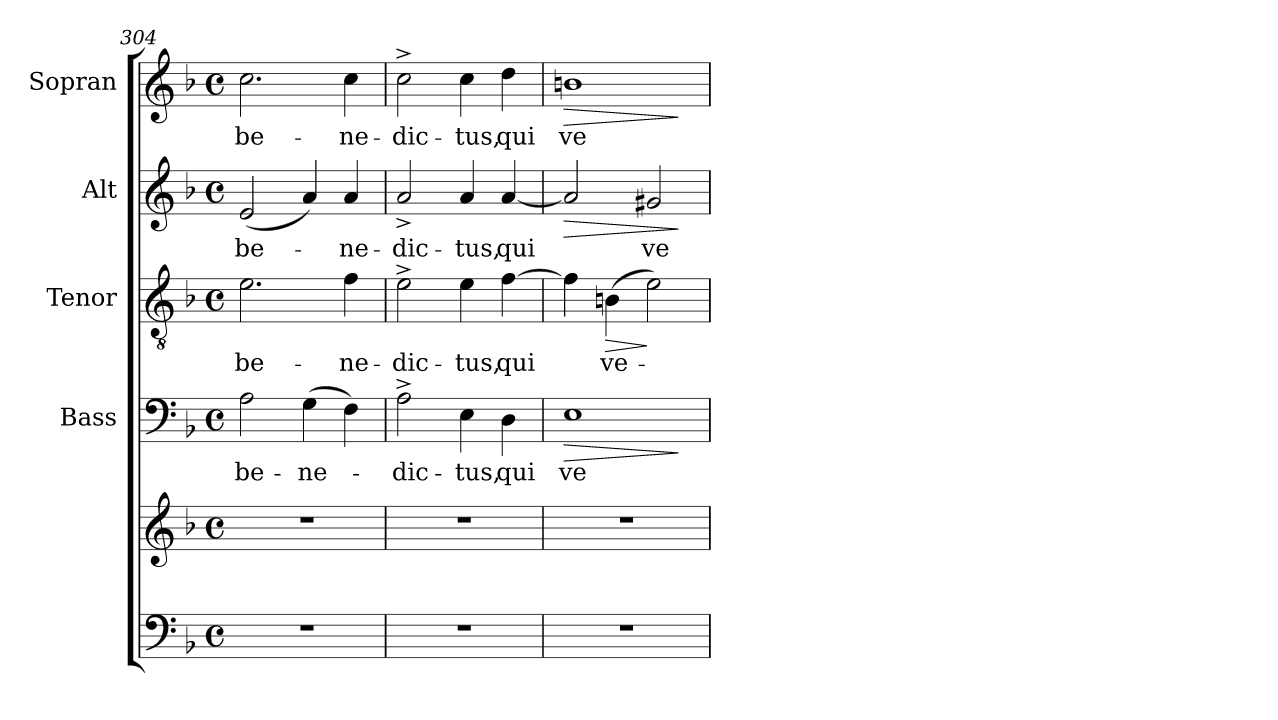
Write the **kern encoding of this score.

**kern	**kern	**kern	**text	**dynam	**kern	**text	**dynam	**kern	**text	**dynam	**kern	**text	**dynam
*part5	*part5	*part4	*part4	*part4	*part3	*part3	*part3	*part2	*part2	*part2	*part1	*part1	*part1
*staff6	*staff5	*staff4	*staff4	*staff4	*staff3	*staff3	*staff3	*staff2	*staff2	*staff2	*staff1	*staff1	*staff1
*	*	*I"Bass	*	*	*I"Tenor	*	*	*I"Alt	*	*	*I"Sopran	*	*
*	*	*I'B.	*	*	*I'T.	*	*	*I'A.	*	*	*I'S.	*	*
*clefF4	*clefG2	*clefF4	*	*	*clefGv2	*	*	*clefG2	*	*	*clefG2	*	*
*k[b-]	*k[b-]	*k[b-]	*	*	*k[b-]	*	*	*k[b-]	*	*	*k[b-]	*	*
*F:	*F:	*F:	*	*	*F:	*	*	*F:	*	*	*F:	*	*
*M4/4	*M4/4	*M4/4	*	*	*M4/4	*	*	*M4/4	*	*	*M4/4	*	*
*met(c)	*met(c)	*met(c)	*	*	*met(c)	*	*	*met(c)	*	*	*met(c)	*	*
=304	=304	=304	=304	=304	=304	=304	=304	=304	=304	=304	=304	=304	=304
!	!	!	!LO:LY:b	!	!	!LO:LY:b	!	!	!LO:LY:b	!	!	!LO:LY:b	!
1r	1r	2A\	be-	.	2.e\	be-	.	(<2e/	be-	.	2.cc\	be-	.
!	!	!	!LO:LY:b	!	!	!	!	!	!	!	!	!	!
.	.	(>4G\	-ne-	.	.	.	.	4a/)	.	.	.	.	.
!	!	!	!	!	!	!LO:LY:b	!	!	!LO:LY:b	!	!	!LO:LY:b	!
.	.	4F\)	.	.	4f\	-ne-	.	4a/	-ne-	.	4cc\	-ne-	.
=305	=305	=305	=305	=305	=305	=305	=305	=305	=305	=305	=305	=305	=305
!	!	!	!LO:LY:b	!	!	!LO:LY:b	!	!	!LO:LY:b	!	!	!LO:LY:b	!
1r	1r	2A^>\	-dic-	.	2e^>\	-dic-	.	2a^>/	-dic-	.	2cc^>\	-dic-	.
!	!	!	!LO:LY:b	!	!	!LO:LY:b	!	!	!LO:LY:b	!	!	!LO:LY:b	!
.	.	4E\	-tus,	.	4e\	-tus,	.	4a/	-tus,	.	4cc\	-tus,	.
!	!	!	!LO:LY:b	!	!	!LO:LY:b	!	!	!LO:LY:b	!	!	!LO:LY:b	!
.	.	4D\	qui	.	[4f\	qui	.	[4a/	qui	.	4dd\	qui	.
=306	=306	=306	=306	=306	=306	=306	=306	=306	=306	=306	=306	=306	=306
!	!	!	!LO:LY:b	!LO:HP:b	!	!	!	!	!	!LO:HP:b	!	!LO:LY:b	!LO:HP:b
1r	1r	1E	ve-	>	4f\]	.	.	2a/]	.	>	1bn	ve-	>
!	!	!	!	!	!	!LO:LY:b	!LO:HP:b	!	!	!	!	!	!
.	.	.	.	.	(>4Bn\	ve-	>	.	.	.	.	.	.
!	!	!	!	!	!	!	!	!	!LO:LY:b	!	!	!	!
.	.	.	.	.	2e\)	.	]	2g#X/	ve-	.	.	.	.
.	.	.	.	]	.	.	.	.	.	]	.	.	]
=	=	=	=	=	=	=	=	=	=	=	=	=	=
*-	*-	*-	*-	*-	*-	*-	*-	*-	*-	*-	*-	*-	*-
